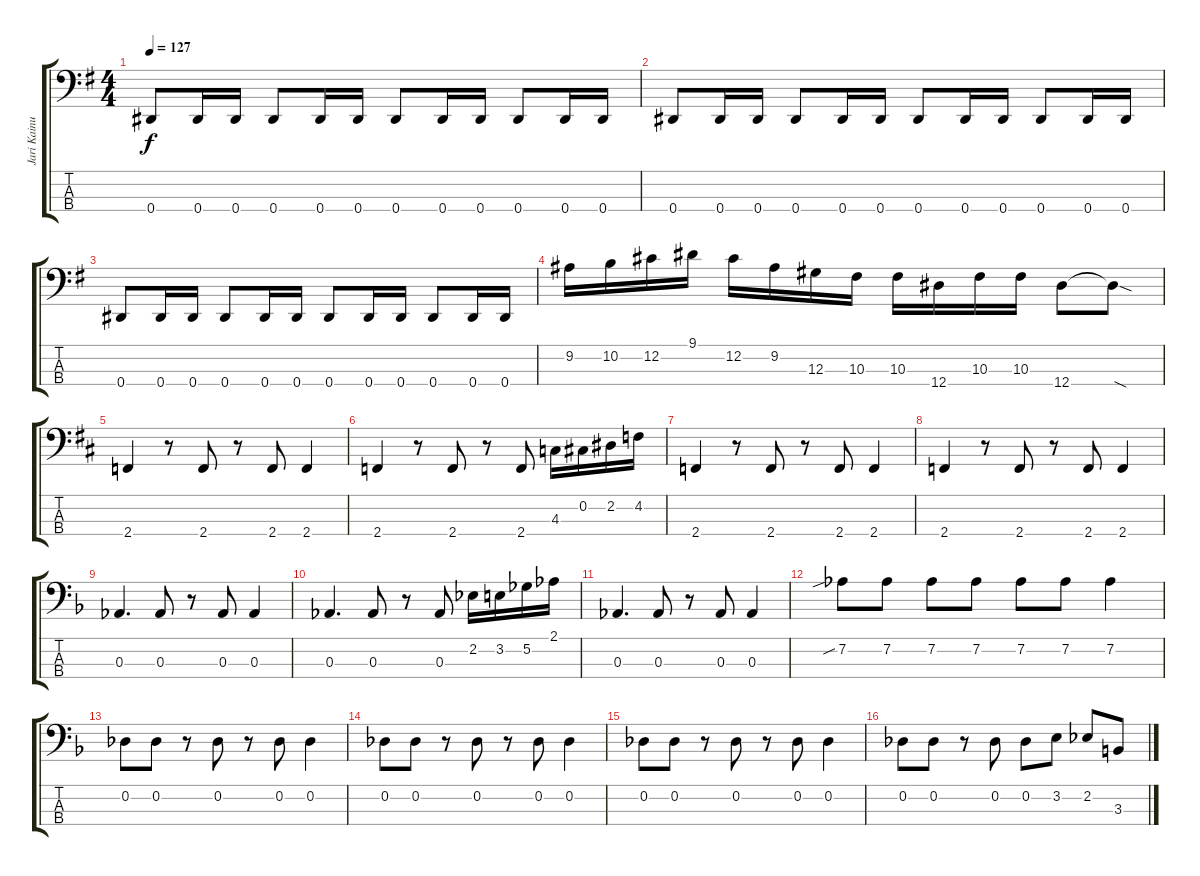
\track ("Jari Kainulainen" "Jari Kainu") {instrument electricbassfinger}
\staff {score tabs}
\tuning (Gb2 Db2 Ab1 Eb1) {hide}
\ts (4 4)
\tempo 127
\clef f4
\ks g
0.4.8{dy f} 0.4.16 0.4.16 0.4.8 0.4.16 0.4.16 0.4.8 0.4.16 0.4.16 0.4.8 0.4.16 0.4.16 |
0.4.8 0.4.16 0.4.16 0.4.8 0.4.16 0.4.16 0.4.8 0.4.16 0.4.16 0.4.8 0.4.16 0.4.16 |
0.4.8 0.4.16 0.4.16 0.4.8 0.4.16 0.4.16 0.4.8 0.4.16 0.4.16 0.4.8 0.4.16 0.4.16 |
9.2.16 10.2.16 12.2.16 9.1.16 12.2.16 9.2.16 12.3.16 10.3.16 10.3.16 12.4.16 10.3.16 10.3.16 12.4.8 12.4{sod t}.8 |
\ks d
2.4.4 r.8 2.4.8 r.8 2.4.8 2.4.4 |
2.4.4 r.8 2.4.8 r.8 2.4.8 4.3.16 0.2.16 2.2.16 4.2.16 |
2.4.4 r.8 2.4.8 r.8 2.4.8 2.4.4 |
2.4.4 r.8 2.4.8 r.8 2.4.8 2.4.4 |
\ks f
0.3.4{d} 0.3.8 r.8 0.3.8 0.3.4 |
0.3.4{d} 0.3.8 r.8 0.3.8 2.2.16 3.2.16 5.2.16 2.1.16 |
0.3.4{d} 0.3.8 r.8 0.3.8 0.3.4 |
7.2{sib}.8 7.2.8 7.2.8 7.2.8 7.2.8 7.2.8 7.2.4 |
0.2.8 0.2.8 r.8 0.2.8 r.8 0.2.8 0.2.4 |
0.2.8 0.2.8 r.8 0.2.8 r.8 0.2.8 0.2.4 |
0.2.8 0.2.8 r.8 0.2.8 r.8 0.2.8 0.2.4 |
0.2.8 0.2.8 r.8 0.2.8 0.2.8 3.2.8 2.2.8 3.3.8
